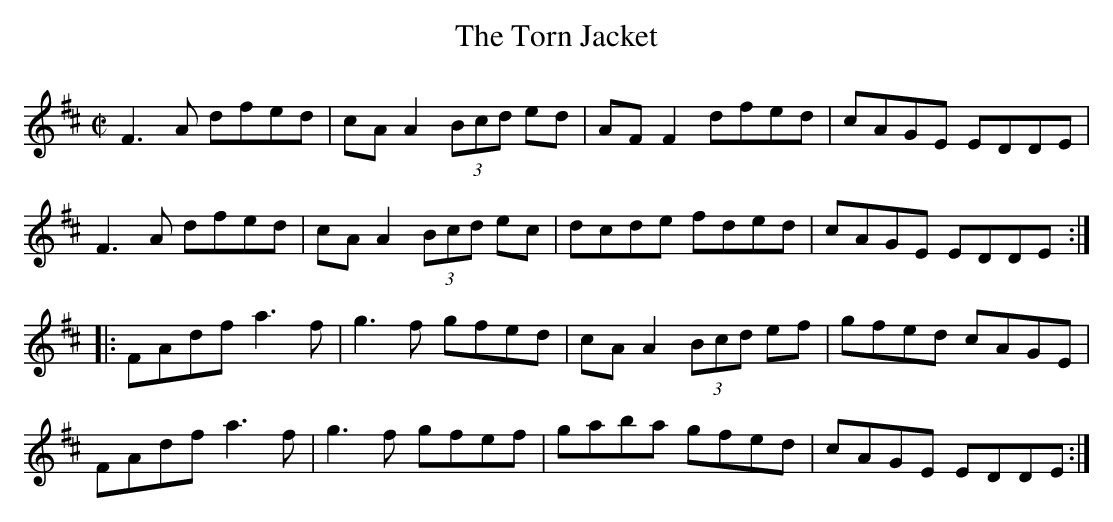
X:1
T:Torn Jacket, The
M:C|
K:D
F3A dfed|cAA2 (3Bcd ed|AFF2 dfed|cAGE EDDE|
F3A dfed|cAA2 (3Bcd ec|dcde fded|cAGE EDDE:|
|:FAdf a3f|g3f gfed|cAA2 (3Bcd ef|gfed cAGE|
FAdf a3f|g3f gfef|gaba gfed|cAGE EDDE:|
